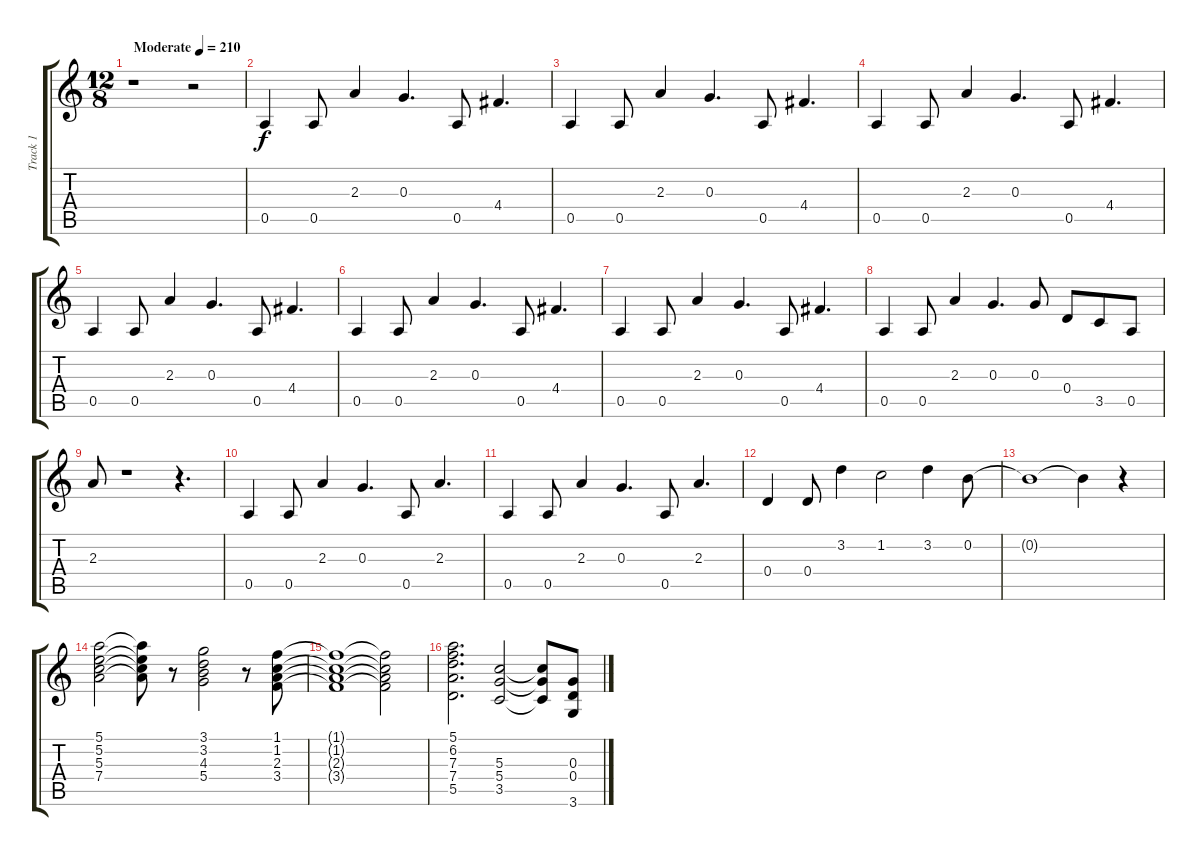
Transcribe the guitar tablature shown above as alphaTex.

\track ("Track 1" "Track 1") {instrument distortionguitar}
\staff {score tabs}
\tuning (E4 B3 G3 D3 A2 E2) {hide}
\ts (12 8)
\tempo (210 "Moderate")
\clef g2
\ks c
r.1{dy f instrument distortionguitar} r.2 |
0.5.4 0.5.8 2.3.4 0.3.4{d} 0.5.8 4.4.4{d} |
0.5.4 0.5.8 2.3.4 0.3.4{d} 0.5.8 4.4.4{d} |
0.5.4 0.5.8 2.3.4 0.3.4{d} 0.5.8 4.4.4{d} |
0.5.4 0.5.8 2.3.4 0.3.4{d} 0.5.8 4.4.4{d} |
0.5.4 0.5.8 2.3.4 0.3.4{d} 0.5.8 4.4.4{d} |
0.5.4 0.5.8 2.3.4 0.3.4{d} 0.5.8 4.4.4{d} |
0.5.4 0.5.8 2.3.4 0.3.4{d} 0.3.8 0.4.8 3.5.8 0.5.8 |
2.3.8 r.1 r.4{d} |
0.5.4 0.5.8 2.3.4 0.3.4{d} 0.5.8 2.3.4{d} |
0.5.4 0.5.8 2.3.4 0.3.4{d} 0.5.8 2.3.4{d} |
0.4.4 0.4.8 3.2.4 1.2.2 3.2.4 0.2.8 |
0.2{t}.1 0.2{t}.4 r.4 |
(5.1 5.2 5.3 7.4).2 (5.1{t} 5.2{t} 5.3{t} 7.4{t}).8 r.8 (3.1 3.2 4.3 5.4).2 r.8 (1.1 1.2 2.3 3.4).8 |
(1.1{t} 1.2{t} 2.3{t} 3.4{t}).1 (1.1{t} 1.2{t} 2.3{t} 3.4{t}).2 |
(5.1 6.2 7.3 7.4 5.5).2{d} (5.3 5.4 3.5).2 (5.3{t} 5.4{t} 3.5{t}).8 (0.3 0.4 3.6).8
